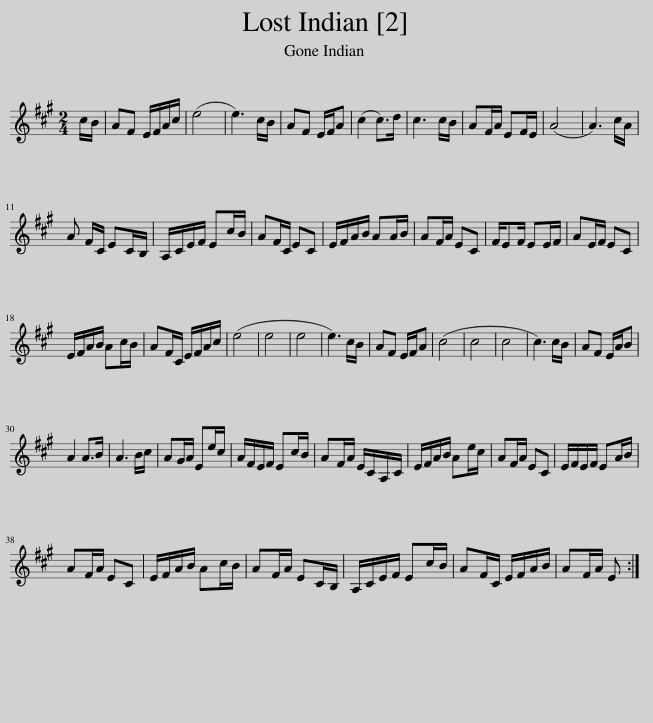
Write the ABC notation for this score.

X:1
L:1/8
M:2/4
I:linebreak $
K:A
V:1 treble
V:1
 c/B/ | AF E/F/A/c/ | (e4 | e3) c/B/ | AF E/F/A | %5
 (c2 c>)d | c3 c/B/ | AF/A/ EF/E/ | (A4 | A3) c/A/ |$ %10
 A F/C/ EC/B,/ | A,/C/E/F/ Ec/B/ | AF/C/ EC | E/F/A/B/ AA/B/ | AF/A/ EC | %15
 F/EF/ EE/F/ | AE/F/ EC |$ E/F/A/B/ Ac/B/ | AF/C/ E/F/A/c/ | (e4 | %20
 e4 | e4 | e3) c/B/ | AF E/F/A | (c4 | %25
 c4 | c4 | c3) c/B/ | AF E/A/B |$ A2 A>B | %30
 A3 B/c/ | AG/A/ Ee/c/ | A/F/E/F/ Ec/B/ | AF/A/ E/C/A,/C/ | E/F/A/B/ Ae/c/ | %35
 AF/A/ EC | E/F/E/F/ EA/B/ |$ AF/A/ EC | E/F/A/B/ Ac/B/ | AF/A/ EC/B,/ | %40
 A,/C/E/F/ Ec/B/ | AF/C/ E/F/A/B/ | AF/A/ E :| %43
